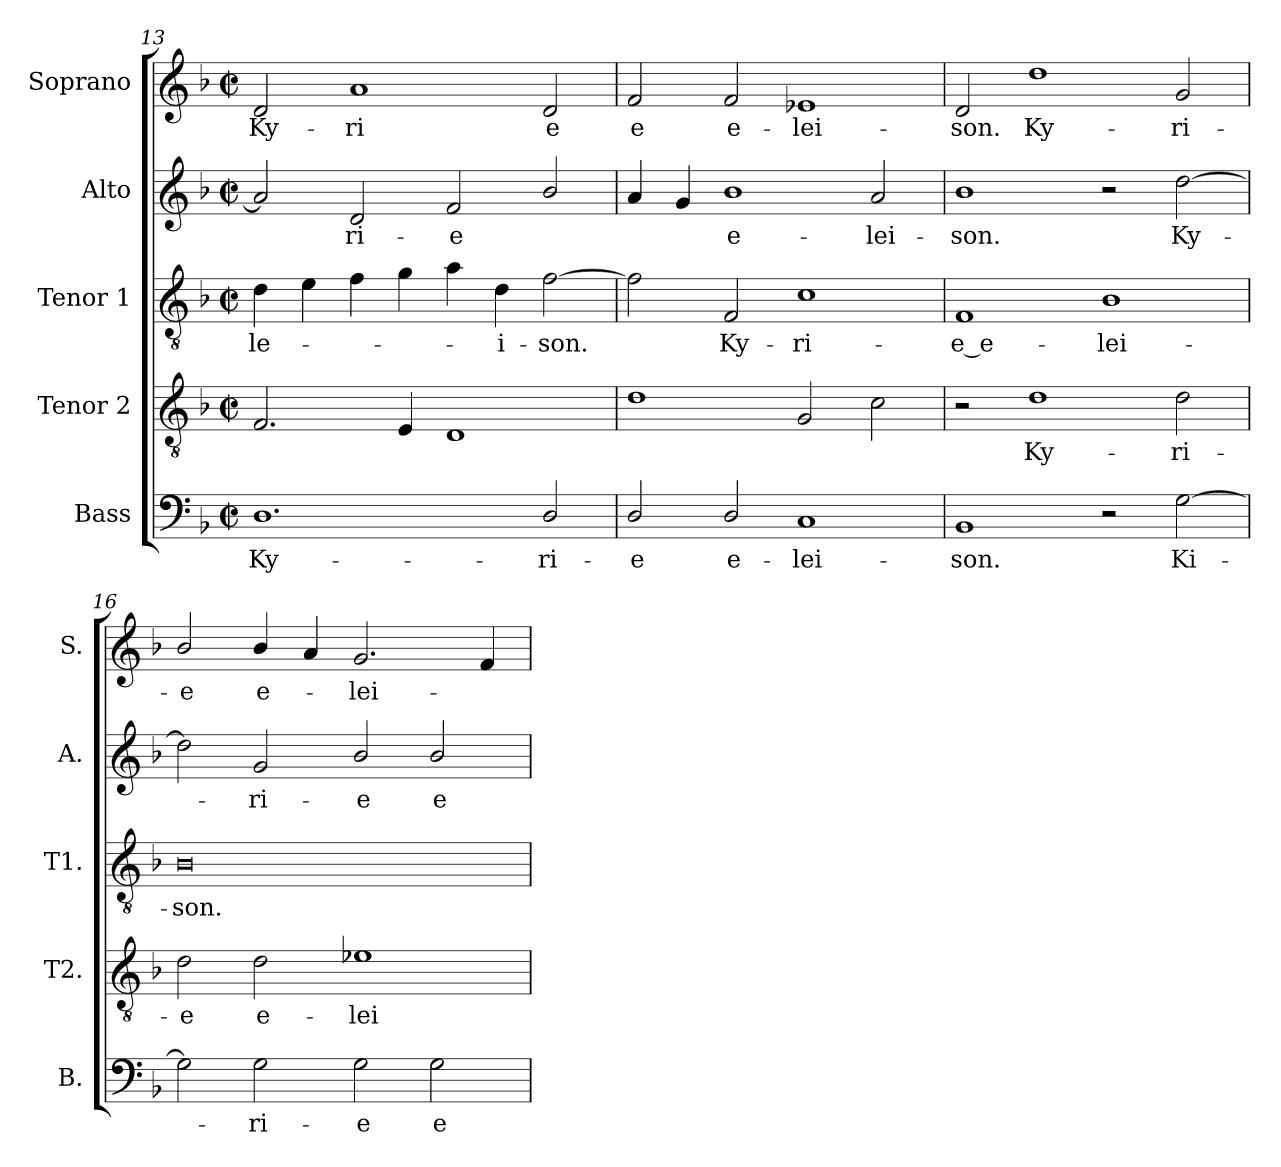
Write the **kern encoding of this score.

**kern	**text	**kern	**text	**kern	**text	**kern	**text	**kern	**text
*part5	*part5	*part4	*part4	*part3	*part3	*part2	*part2	*part1	*part1
*staff5	*staff5	*staff4	*staff4	*staff3	*staff3	*staff2	*staff2	*staff1	*staff1
*I"Bass	*	*I"Tenor 2	*	*I"Tenor 1	*	*I"Alto	*	*I"Soprano	*
*I'B.	*	*I'T2.	*	*I'T1.	*	*I'A.	*	*I'S.	*
*clefF4	*	*clefGv2	*	*clefGv2	*	*clefG2	*	*clefG2	*
*	*	*ITrd7c12	*	*ITrd7c12	*	*	*	*	*
*k[b-]	*	*k[b-]	*	*k[b-]	*	*k[b-]	*	*k[b-]	*
*F:	*	*F:	*	*F:	*	*F:	*	*F:	*
*M2/2	*	*M2/2	*	*M2/2	*	*M2/2	*	*M2/2	*
*met(c|)	*	*met(c|)	*	*met(c|)	*	*met(c|)	*	*met(c|)	*
=13	=13	=13	=13	=13	=13	=13	=13	=13	=13
!	!LO:LY:b:color=#000000	!	!	!	!	!	!	!	!
!	!	!	!	!	!LO:LY:b:color=#000000	!	!	!	!
!	!	!	!	!	!	!	!	!	!LO:LY:b:color=#000000
1.Di	Ky-	2.FFi/	.	4Di\	-le-	2ai/]	.	2di/	Ky-
.	.	.	.	4Ei\	.	.	.	.	.
!	!	!	!	!	!	!	!LO:LY:b:color=#000000	!	!
!	!	!	!	!	!	!	!	!	!LO:LY:b:color=#000000
.	.	.	.	4Fi\	.	2di/	-ri-	1ai	-ri
.	.	4EEi/	.	4Gi\	.	.	.	.	.
!	!	!	!	!	!	!	!LO:LY:b:color=#000000	!	!
.	.	1DDi	.	4Ai\	.	2fi/	-e	.	.
!	!	!	!	!	!LO:LY:b:color=#000000	!	!	!	!
.	.	.	.	4Di\	-i-	.	.	.	.
!	!LO:LY:b:color=#000000	!	!	!	!	!	!	!	!
!	!	!	!	!	!LO:LY:b:color=#000000	!	!	!	!
!	!	!	!	!	!	!	!	!	!LO:LY:b:color=#000000
2Di/	-ri-	.	.	[>2Fi\	-son.	2b-i/	.	2di/	e
!!LO:LB:g=z
=14	=14	=14	=14	=14	=14	=14	=14	=14	=14
!	!LO:LY:b:color=#000000	!	!	!	!	!	!	!	!
!	!	!	!	!	!	!	!	!	!LO:LY:b:color=#000000
2Di/	-e	1Di	.	2Fi\]	.	4ai/	.	2fi/	e
.	.	.	.	.	.	4gi/	.	.	.
!	!LO:LY:b:color=#000000	!	!	!	!	!	!	!	!
!	!	!	!	!	!LO:LY:b:color=#000000	!	!	!	!
!	!	!	!	!	!	!	!LO:LY:b:color=#000000	!	!
!	!	!	!	!	!	!	!	!	!LO:LY:b:color=#000000
2Di/	e-	.	.	2FFi/	Ky-	1b-i	e-	2fi/	e-
!	!LO:LY:b:color=#000000	!	!	!	!	!	!	!	!
!	!	!	!	!	!LO:LY:b:color=#000000	!	!	!	!
!	!	!	!	!	!	!	!	!	!LO:LY:b:color=#000000
1Ci	-lei-	2GGi/	.	1Ci	-ri-	.	.	1e-i	-lei-
!	!	!	!	!	!	!	!LO:LY:b:color=#000000	!	!
.	.	2Ci\	.	.	.	2ai/	-lei-	.	.
=15	=15	=15	=15	=15	=15	=15	=15	=15	=15
!	!LO:LY:b:color=#000000	!	!	!	!	!	!	!	!
!	!	!	!	!	!LO:LY:b:color=#000000	!	!	!	!
!	!	!	!	!	!	!	!LO:LY:b:color=#000000	!	!
!	!	!	!	!	!	!	!	!	!LO:LY:b:color=#000000
1BB-i	-son.	2r	.	1FFi	-e_e-	1b-i	-son.	2di/	-son.
!	!	!	!LO:LY:b:color=#000000	!	!	!	!	!	!
!	!	!	!	!	!	!	!	!	!LO:LY:b:color=#000000
.	.	1Di	Ky-	.	.	.	.	1ddi	Ky-
!	!	!	!	!	!LO:LY:b:color=#000000	!	!	!	!
2r	.	.	.	1BB-i	-lei-	2r	.	.	.
!	!LO:LY:b:color=#000000	!	!	!	!	!	!	!	!
!	!	!	!LO:LY:b:color=#000000	!	!	!	!	!	!
!	!	!	!	!	!	!	!LO:LY:b:color=#000000	!	!
!	!	!	!	!	!	!	!	!	!LO:LY:b:color=#000000
[>2Gi\	Ki-	2Di\	-ri-	.	.	[>2ddi\	Ky-	2gi/	-ri-
=16	=16	=16	=16	=16	=16	=16	=16	=16	=16
!	!	!	!LO:LY:b:color=#000000	!	!	!	!	!	!
!	!	!	!	!	!LO:LY:b:color=#000000	!	!	!	!
!	!	!	!	!	!	!	!	!	!LO:LY:b:color=#000000
2Gi\]	.	2Di\	-e	0BB-i	-son.	2ddi\]	.	2b-i/	-e
!	!LO:LY:b:color=#000000	!	!	!	!	!	!	!	!
!	!	!	!LO:LY:b:color=#000000	!	!	!	!	!	!
!	!	!	!	!	!	!	!LO:LY:b:color=#000000	!	!
!	!	!	!	!	!	!	!	!	!LO:LY:b:color=#000000
2Gi\	-ri-	2Di\	e-	.	.	2gi/	-ri-	4b-i/	e-
.	.	.	.	.	.	.	.	4ai/	.
!	!LO:LY:b:color=#000000	!	!	!	!	!	!	!	!
!	!	!	!LO:LY:b:color=#000000	!	!	!	!	!	!
!	!	!	!	!	!	!	!LO:LY:b:color=#000000	!	!
!	!	!	!	!	!	!	!	!	!LO:LY:b:color=#000000
2Gi\	-e	1E-Xi	-lei-	.	.	2b-i/	-e	2.gi/	-lei-
!	!LO:LY:b:color=#000000	!	!	!	!	!	!	!	!
!	!	!	!	!	!	!	!LO:LY:b:color=#000000	!	!
2Gi\	e-	.	.	.	.	2b-i/	e-	.	.
.	.	.	.	.	.	.	.	4fi/	.
=	=	=	=	=	=	=	=	=	=
*-	*-	*-	*-	*-	*-	*-	*-	*-	*-
